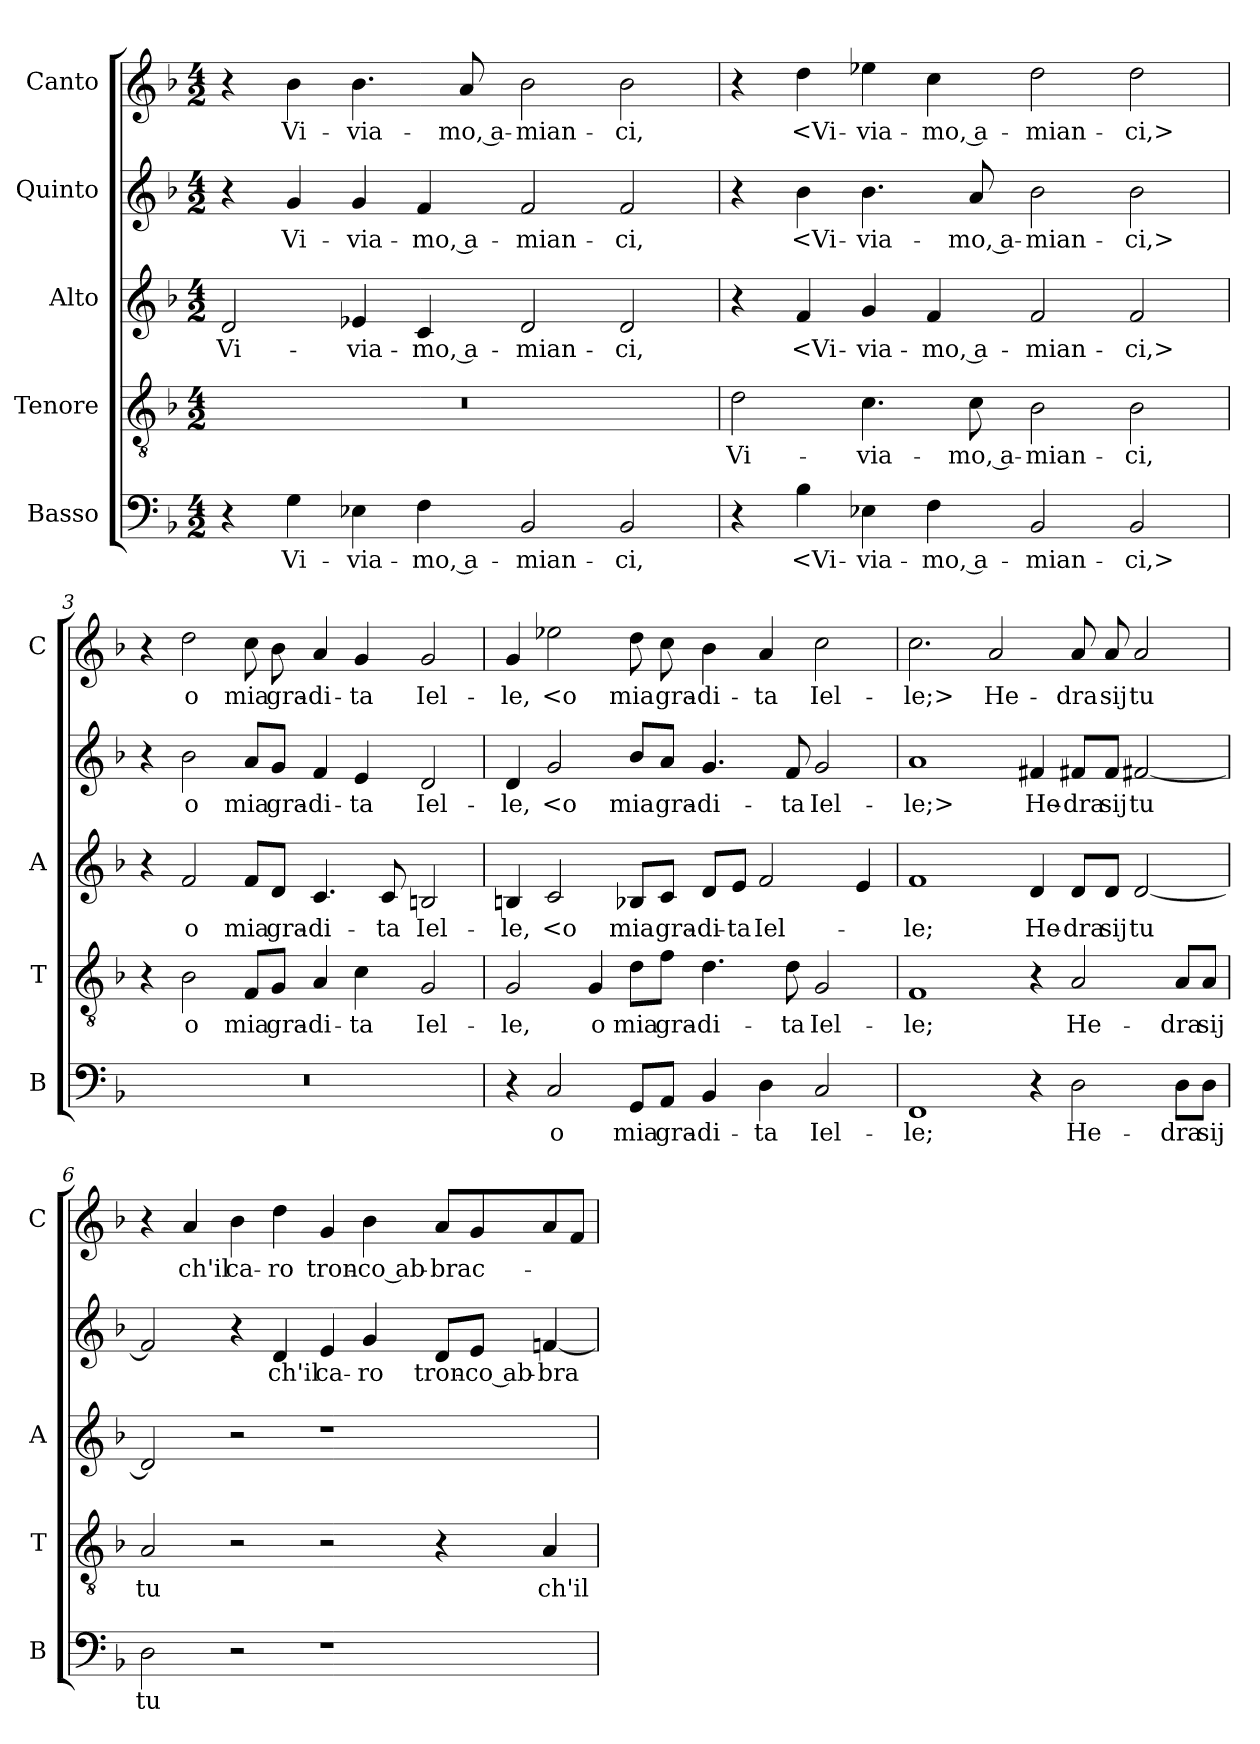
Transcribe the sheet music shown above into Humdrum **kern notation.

**kern	**text	**kern	**text	**kern	**text	**kern	**text	**kern	**text
*part5	*part5	*part4	*part4	*part3	*part3	*part2	*part2	*part1	*part1
*staff5	*staff5	*staff4	*staff4	*staff3	*staff3	*staff2	*staff2	*staff1	*staff1
*I"Basso	*	*I"Tenore	*	*I"Alto	*	*I"Quinto	*	*I"Canto	*
*I'B	*	*I'T	*	*I'A	*	*	*	*I'C	*
*clefF4	*	*clefGv2	*	*clefG2	*	*clefG2	*	*clefG2	*
*k[b-]	*	*k[b-]	*	*k[b-]	*	*k[b-]	*	*k[b-]	*
*M4/2	*	*M4/2	*	*M4/2	*	*M4/2	*	*M4/2	*
=1	=1	=1	=1	=1	=1	=1	=1	=1	=1
4r	.	0r	.	2d	Vi-	4r	.	4r	.
4G	Vi-	.	.	.	.	4g	Vi-	4b-	Vi-
4E-X	-via-	.	.	4e-X	-via-	4g	-via-	4.b-	-via-
4F	-mo, a-	.	.	4c	-mo, a-	4f	-mo, a-	.	.
.	.	.	.	.	.	.	.	8a	-mo, a-
2BB-	-mian-	.	.	2d	-mian-	2f	-mian-	2b-	-mian-
2BB-	-ci,	.	.	2d	-ci,	2f	-ci,	2b-	-ci,
=2	=2	=2	=2	=2	=2	=2	=2	=2	=2
4r	.	2d	Vi-	4r	.	4r	.	4r	.
4B-	<Vi-	.	.	4f	<Vi-	4b-	<Vi-	4dd	<Vi-
4E-X	-via-	4.c	-via-	4g	-via-	4.b-	-via-	4ee-X	-via-
4F	-mo, a-	.	.	4f	-mo, a-	.	.	4cc	-mo, a-
.	.	8c	-mo, a-	.	.	8a	-mo, a-	.	.
2BB-	-mian-	2B-	-mian-	2f	-mian-	2b-	-mian-	2dd	-mian-
2BB-	-ci,>	2B-	-ci,	2f	-ci,>	2b-	-ci,>	2dd	-ci,>
=3	=3	=3	=3	=3	=3	=3	=3	=3	=3
0r	.	4r	.	4r	.	4r	.	4r	.
.	.	2B-	o	2f	o	2b-	o	2dd	o
.	.	8F/L	mia	8f/L	mia	8a/L	mia	8cc	mia
.	.	8G/J	gra-	8d/J	gra-	8g/J	gra-	8b-	gra-
.	.	4A	-di-	4.c	-di-	4f	-di-	4a	-di-
.	.	4c	-ta	.	.	4e	-ta	4g	-ta
.	.	.	.	8c	-ta	.	.	.	.
.	.	2G	Iel-	2Bn	Iel-	2d	Iel-	2g	Iel-
=4	=4	=4	=4	=4	=4	=4	=4	=4	=4
4r	.	2G	-le,	4Bn	-le,	4d	-le,	4g	-le,
2C	o	.	.	2c	<o	2g	<o	2ee-X	<o
.	.	4G	o	.	.	.	.	.	.
8GG/L	mia	8d\L	mia	8B-X/L	mia	8b-/L	mia	8dd	mia
8AA/J	gra-	8f\J	gra-	8c/J	gra-	8a/J	gra-	8cc	gra-
4BB-	-di-	4.d	-di-	8d/L	-di-	4.g	-di-	4b-	-di-
.	.	.	.	8e/J	-ta	.	.	.	.
4D	-ta	.	.	2f	Iel-	.	.	4a	-ta
.	.	8d	-ta	.	.	8f	-ta	.	.
2C	Iel-	2G	Iel-	.	.	2g	Iel-	2cc	Iel-
.	.	.	.	4e	.	.	.	.	.
=5	=5	=5	=5	=5	=5	=5	=5	=5	=5
1FF	-le;	1F	-le;	1f	-le;	1a	-le;>	2.cc	-le;>
.	.	.	.	.	.	.	.	2a	He-
4r	.	4r	.	4d	He-	4f#X	He-	.	.
2D	He-	2A	He-	8d/L	-dra	8f#X/L	-dra	8a	-dra
.	.	.	.	8d/J	sij	8f#/J	sij	8a	sij
.	.	.	.	[2d	tu	[2f#X	tu	2a	tu
8D\L	-dra	8A/L	-dra	.	.	.	.	.	.
8D\J	sij	8A/J	sij	.	.	.	.	.	.
=6	=6	=6	=6	=6	=6	=6	=6	=6	=6
2D	tu	2A	tu	2d]	.	2f#]	.	4r	.
.	.	.	.	.	.	.	.	4a	ch'il
2r	.	2r	.	2r	.	4r	.	4b-	ca-
.	.	.	.	.	.	4d	ch'il	4dd	-ro
1r	.	2r	.	1r	.	4e	ca-	4g	tron-
.	.	.	.	.	.	4g	-ro	4b-	-co ab-
.	.	4r	.	.	.	8d/L	tron-	8aL	-brac-
.	.	.	.	.	.	8e/J	-co ab-	8g	.
.	.	4A	ch'il	.	.	[4fn	-bra-	8a	.
.	.	.	.	.	.	.	.	8fJ	.
=	=	=	=	=	=	=	=	=	=
*-	*-	*-	*-	*-	*-	*-	*-	*-	*-
